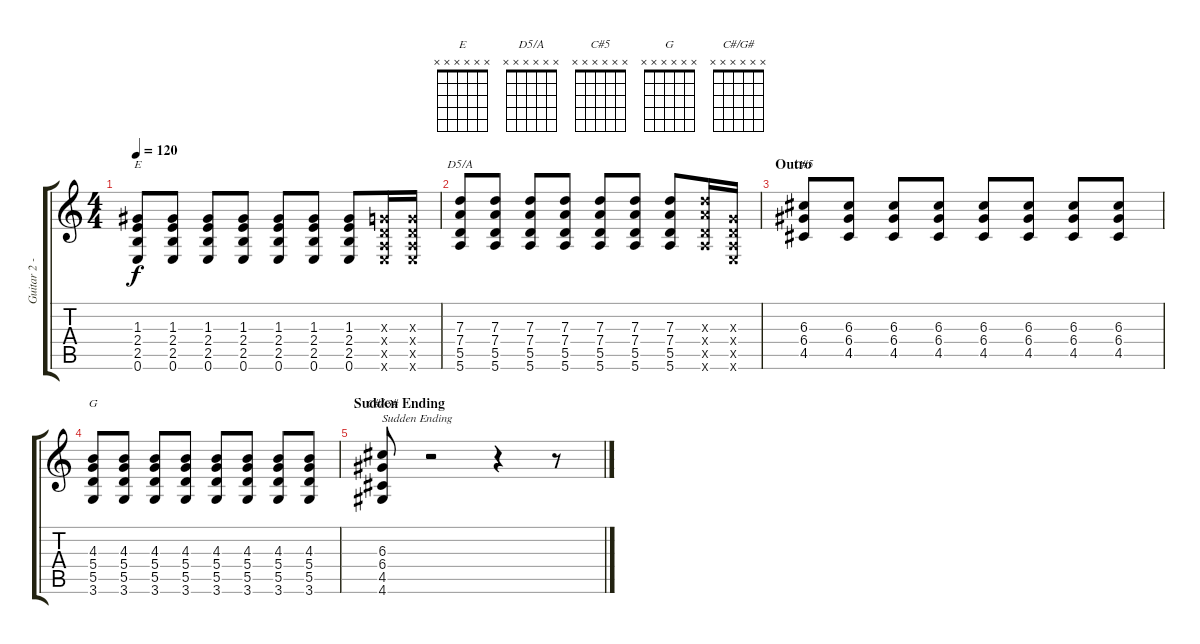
\track ("Guitar 2 - rythm" "Guitar 2 -") {instrument overdrivenguitar}
\staff {score tabs}
\tuning (E4 B3 G3 D3 A2 E2) {hide}
\chord ("E" x x x x x x) {firstfret 0}
\chord ("D5/A" x x x x x x) {firstfret 0}
\chord ("C#5" x x x x x x) {firstfret 0}
\chord ("G" x x x x x x) {firstfret 0}
\chord ("C#/G#" x x x x x x) {firstfret 0}
\ts (4 4)
\tempo 120
\clef g2
\ks c
(1.3 2.4 2.5 0.6).8{ch "E" dy f} (1.3 2.4 2.5 0.6).8 (1.3 2.4 2.5 0.6).8 (1.3 2.4 2.5 0.6).8 (1.3 2.4 2.5 0.6).8 (1.3 2.4 2.5 0.6).8 (1.3 2.4 2.5 0.6).8 (0.3{x} 0.4{x} 0.5{x} 0.6{x}).16 (0.3{x} 0.4{x} 0.5{x} 0.6{x}).16 |
(7.3 7.4 5.5 5.6).8{ch "D5/A"} (7.3 7.4 5.5 5.6).8 (7.3 7.4 5.5 5.6).8 (7.3 7.4 5.5 5.6).8 (7.3 7.4 5.5 5.6).8 (7.3 7.4 5.5 5.6).8 (7.3 7.4 5.5 5.6).8 (7.3{x} 7.4{x} 5.5{x} 5.6{x}).16 (0.3{x} 0.4{x} 0.5{x} 0.6{x}).16 |
\section ("" "Outro")
(6.3 6.4 4.5).8{ch "C#5"} (6.3 6.4 4.5).8 (6.3 6.4 4.5).8 (6.3 6.4 4.5).8 (6.3 6.4 4.5).8 (6.3 6.4 4.5).8 (6.3 6.4 4.5).8 (6.3 6.4 4.5).8 |
(4.3 5.4 5.5 3.6).8{ch "G"} (4.3 5.4 5.5 3.6).8 (4.3 5.4 5.5 3.6).8 (4.3 5.4 5.5 3.6).8 (4.3 5.4 5.5 3.6).8 (4.3 5.4 5.5 3.6).8 (4.3 5.4 5.5 3.6).8 (4.3 5.4 5.5 3.6).8 |
\section ("" "Sudden Ending")
(6.3 6.4 4.5 4.6).8{ch "C#/G#" txt "Sudden Ending"} r.2 r.4 r.8
